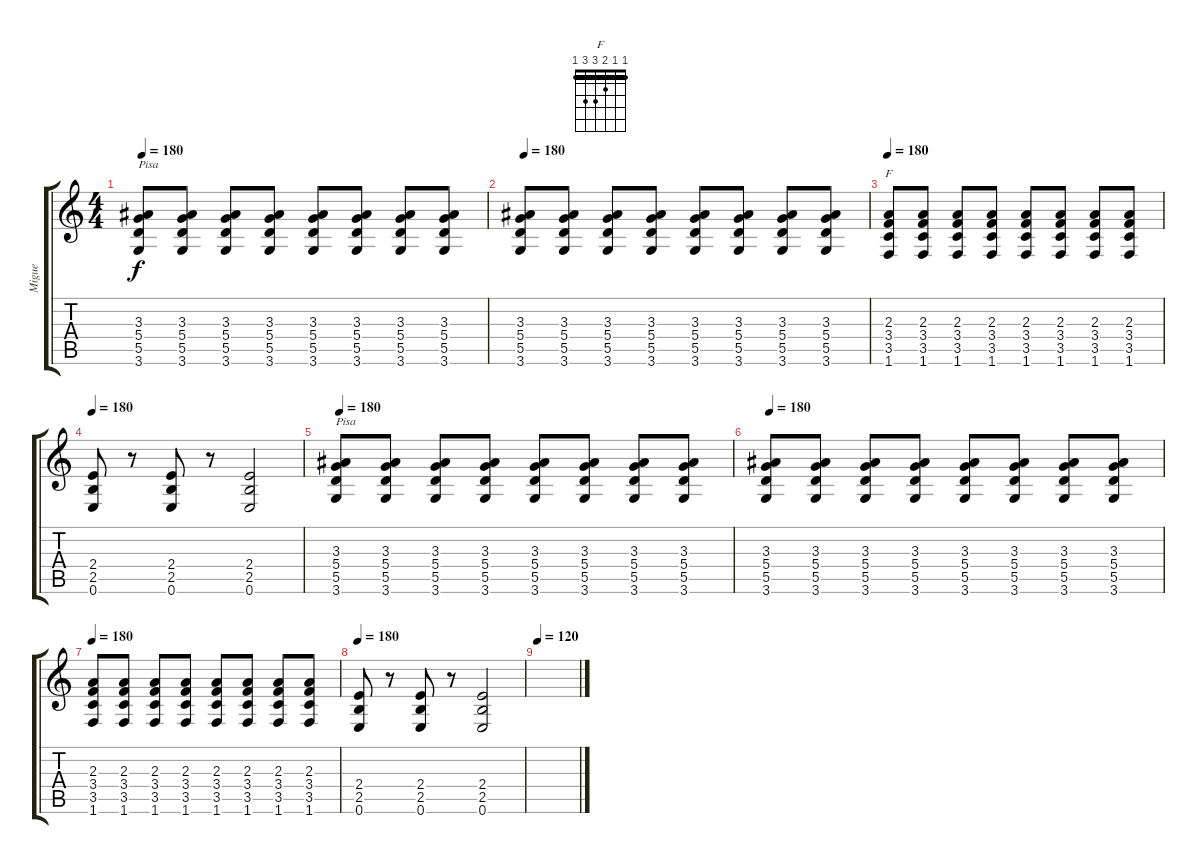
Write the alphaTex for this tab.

\track ("Migue " "Migue ") {instrument acousticguitarnylon}
\staff {score tabs}
\tuning (E4 B3 G3 D3 A2 E2) {hide}
\chord ("F" 1 1 2 3 3 1) {barre 1}
\ts (4 4)
\tempo 180
\clef g2
\ks c
(3.3 5.4 5.5 3.6).8{txt "Pisa" dy f instrument distortionguitar} (3.3 5.4 5.5 3.6).8 (3.3 5.4 5.5 3.6).8 (3.3 5.4 5.5 3.6).8 (3.3 5.4 5.5 3.6).8 (3.3 5.4 5.5 3.6).8 (3.3 5.4 5.5 3.6).8 (3.3 5.4 5.5 3.6).8 |
\tempo 180
(3.3 5.4 5.5 3.6).8 (3.3 5.4 5.5 3.6).8 (3.3 5.4 5.5 3.6).8 (3.3 5.4 5.5 3.6).8 (3.3 5.4 5.5 3.6).8 (3.3 5.4 5.5 3.6).8 (3.3 5.4 5.5 3.6).8 (3.3 5.4 5.5 3.6).8 |
\tempo 180
(2.3 3.4 3.5 1.6).8{ch "F"} (2.3 3.4 3.5 1.6).8 (2.3 3.4 3.5 1.6).8 (2.3 3.4 3.5 1.6).8 (2.3 3.4 3.5 1.6).8 (2.3 3.4 3.5 1.6).8 (2.3 3.4 3.5 1.6).8 (2.3 3.4 3.5 1.6).8 |
\tempo 180
(2.4 2.5 0.6).8 r.8 (2.4 2.5 0.6).8 r.8 (2.4 2.5 0.6).2 |
\tempo 180
(3.3 5.4 5.5 3.6).8{txt "Pisa" instrument distortionguitar} (3.3 5.4 5.5 3.6).8 (3.3 5.4 5.5 3.6).8 (3.3 5.4 5.5 3.6).8 (3.3 5.4 5.5 3.6).8 (3.3 5.4 5.5 3.6).8 (3.3 5.4 5.5 3.6).8 (3.3 5.4 5.5 3.6).8 |
\tempo 180
(3.3 5.4 5.5 3.6).8 (3.3 5.4 5.5 3.6).8 (3.3 5.4 5.5 3.6).8 (3.3 5.4 5.5 3.6).8 (3.3 5.4 5.5 3.6).8 (3.3 5.4 5.5 3.6).8 (3.3 5.4 5.5 3.6).8 (3.3 5.4 5.5 3.6).8 |
\tempo 180
(2.3 3.4 3.5 1.6).8 (2.3 3.4 3.5 1.6).8 (2.3 3.4 3.5 1.6).8 (2.3 3.4 3.5 1.6).8 (2.3 3.4 3.5 1.6).8 (2.3 3.4 3.5 1.6).8 (2.3 3.4 3.5 1.6).8 (2.3 3.4 3.5 1.6).8 |
\tempo 180
(2.4 2.5 0.6).8 r.8 (2.4 2.5 0.6).8 r.8 (2.4 2.5 0.6).2 |
\tempo 120
